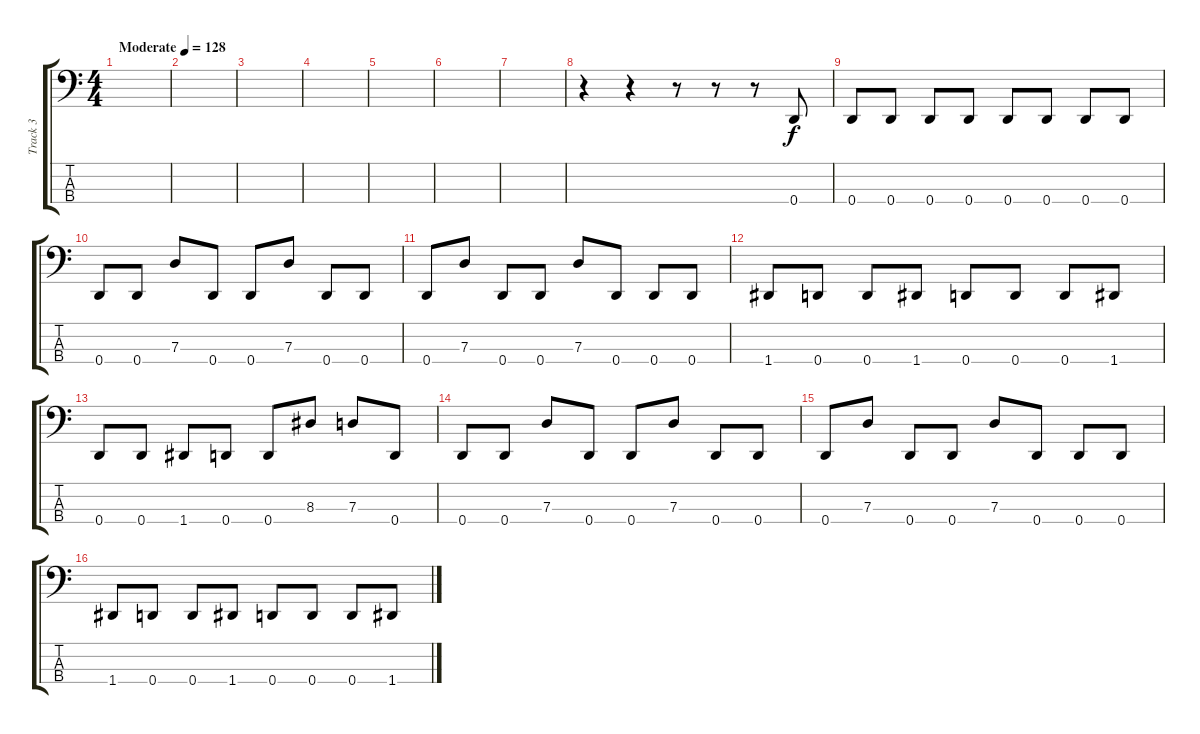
\track ("Track 3" "Track 3") {instrument electricbasspick}
\staff {score tabs}
\tuning (F2 C2 G1 D1) {hide}
\ts (4 4)
\tempo (128 "Moderate")
\clef f4
\ks c
|
|
|
|
|
|
|
r.4{volume 0} r.4 r.8 r.8 r.8 0.4.8{volume 13} |
0.4.8 0.4.8 0.4.8 0.4.8 0.4.8 0.4.8 0.4.8 0.4.8 |
0.4.8 0.4.8 7.3.8 0.4.8 0.4.8 7.3.8 0.4.8 0.4.8 |
0.4.8 7.3.8 0.4.8 0.4.8 7.3.8 0.4.8 0.4.8 0.4.8 |
1.4.8 0.4.8 0.4.8 1.4.8 0.4.8 0.4.8 0.4.8 1.4.8 |
0.4.8 0.4.8 1.4.8 0.4.8 0.4.8 8.3.8 7.3.8 0.4.8 |
0.4.8 0.4.8 7.3.8 0.4.8 0.4.8 7.3.8 0.4.8 0.4.8 |
0.4.8 7.3.8 0.4.8 0.4.8 7.3.8 0.4.8 0.4.8 0.4.8 |
1.4.8 0.4.8 0.4.8 1.4.8 0.4.8 0.4.8 0.4.8 1.4.8
